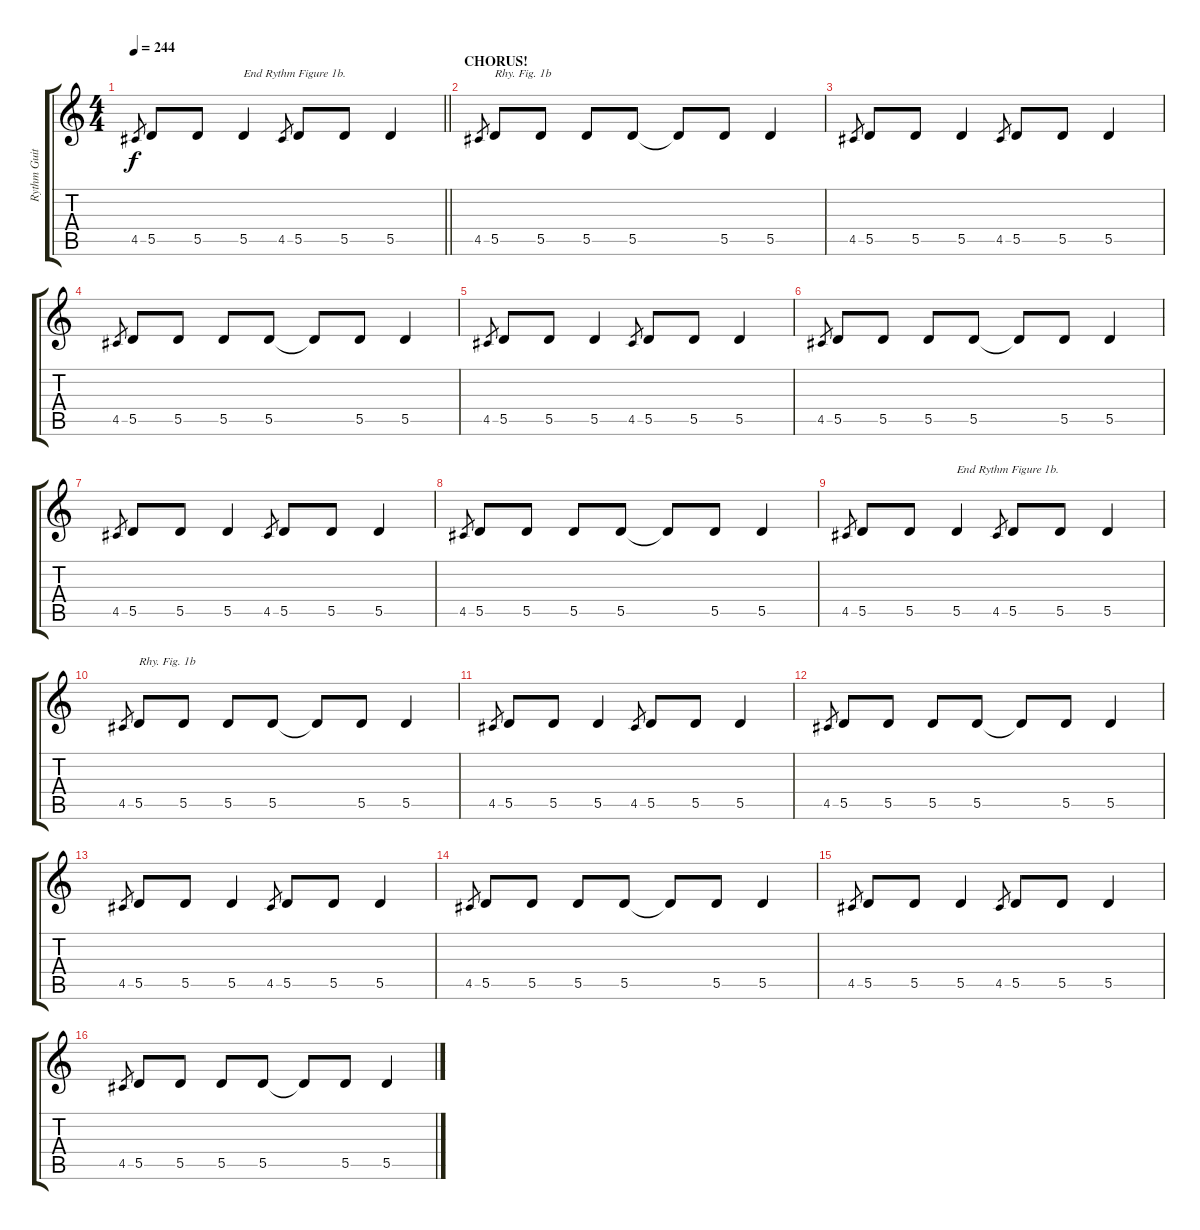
\track ("Rythm Guitar 2 (Figure 1b)" "Rythm Guit") {instrument electricguitarclean}
\staff {score tabs}
\tuning (E4 B3 G3 D3 A2 E2) {hide}
\ts (4 4)
\tempo 244
\clef g2
\barLineRight lightlight
\ks c
4.5.8{gr dy f} 5.5.8 5.5.8 5.5.4{txt "End Rythm Figure 1b."} 4.5.8{gr} 5.5.8 5.5.8 5.5.4 |
\section ("" "CHORUS!")
4.5.8{gr} 5.5.8{txt "Rhy. Fig. 1b"} 5.5.8 5.5.8 5.5.8 5.5{t}.8 5.5.8 5.5.4 |
4.5.8{gr} 5.5.8 5.5.8 5.5.4 4.5.8{gr} 5.5.8 5.5.8 5.5.4 |
4.5.8{gr} 5.5.8 5.5.8 5.5.8 5.5.8 5.5{t}.8 5.5.8 5.5.4 |
4.5.8{gr} 5.5.8 5.5.8 5.5.4 4.5.8{gr} 5.5.8 5.5.8 5.5.4 |
4.5.8{gr} 5.5.8 5.5.8 5.5.8 5.5.8 5.5{t}.8 5.5.8 5.5.4 |
4.5.8{gr} 5.5.8 5.5.8 5.5.4 4.5.8{gr} 5.5.8 5.5.8 5.5.4 |
4.5.8{gr} 5.5.8 5.5.8 5.5.8 5.5.8 5.5{t}.8 5.5.8 5.5.4 |
4.5.8{gr} 5.5.8 5.5.8 5.5.4{txt "End Rythm Figure 1b."} 4.5.8{gr} 5.5.8 5.5.8 5.5.4 |
4.5.8{gr} 5.5.8{txt "Rhy. Fig. 1b"} 5.5.8 5.5.8 5.5.8 5.5{t}.8 5.5.8 5.5.4 |
4.5.8{gr} 5.5.8 5.5.8 5.5.4 4.5.8{gr} 5.5.8 5.5.8 5.5.4 |
4.5.8{gr} 5.5.8 5.5.8 5.5.8 5.5.8 5.5{t}.8 5.5.8 5.5.4 |
4.5.8{gr} 5.5.8 5.5.8 5.5.4 4.5.8{gr} 5.5.8 5.5.8 5.5.4 |
4.5.8{gr} 5.5.8 5.5.8 5.5.8 5.5.8 5.5{t}.8 5.5.8 5.5.4 |
4.5.8{gr} 5.5.8 5.5.8 5.5.4 4.5.8{gr} 5.5.8 5.5.8 5.5.4 |
4.5.8{gr} 5.5.8 5.5.8 5.5.8 5.5.8 5.5{t}.8 5.5.8 5.5.4
